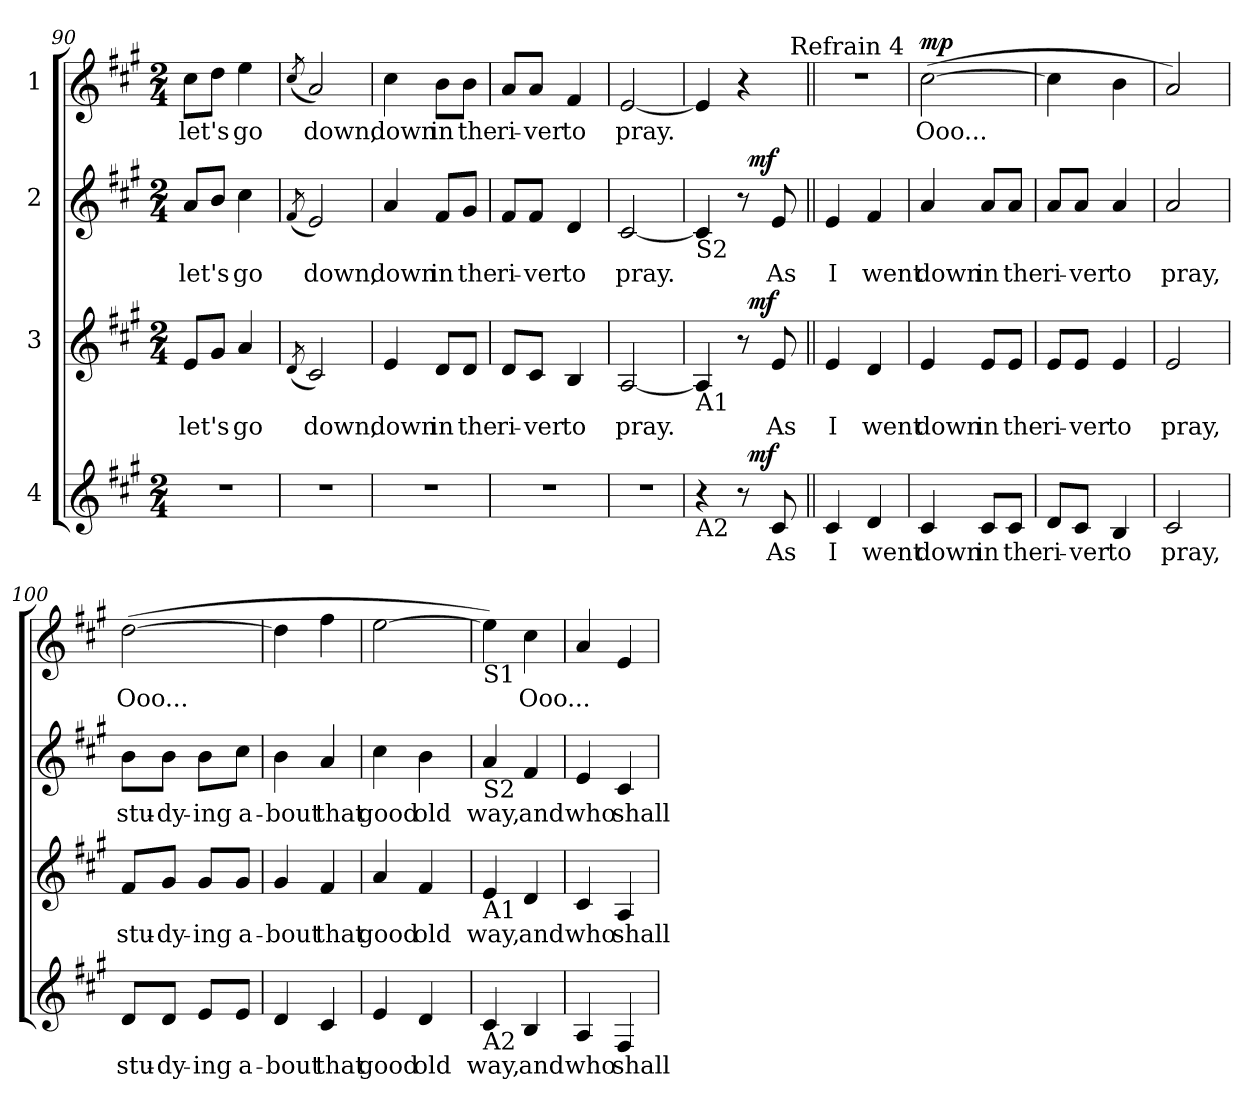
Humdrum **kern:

**kern	**text	**dynam	**kern	**text	**dynam	**kern	**text	**dynam	**kern	**text	**dynam
*part4	*part4	*part4	*part3	*part3	*part3	*part2	*part2	*part2	*part1	*part1	*part1
*staff4	*staff4	*staff4	*staff3	*staff3	*staff3	*staff2	*staff2	*staff2	*staff1	*staff1	*staff1
*I"4	*	*	*I"3	*	*	*I"2	*	*	*I"1	*	*
*clefG2	*	*	*clefG2	*	*	*clefG2	*	*	*clefG2	*	*
*k[f#c#g#]	*	*	*k[f#c#g#]	*	*	*k[f#c#g#]	*	*	*k[f#c#g#]	*	*
*A:	*	*	*A:	*	*	*A:	*	*	*A:	*	*
*M2/4	*	*	*M2/4	*	*	*M2/4	*	*	*M2/4	*	*
=90	=90	=90	=90	=90	=90	=90	=90	=90	=90	=90	=90
2r	.	.	8e/L	let's	.	8a/L	let's	.	8cc#\L	let's	.
.	.	.	8g#/J	.	.	8b/J	.	.	8dd\J	.	.
.	.	.	4a/	go	.	4cc#\	go	.	4ee\	go	.
=91	=91	=91	=91	=91	=91	=91	=91	=91	=91	=91	=91
.	.	.	(8qd/	.	.	(8qf#/	.	.	(8qcc#/	.	.
2r	.	.	2c#/)	down,	.	2e/)	down,	.	2a/)	down,	.
=92	=92	=92	=92	=92	=92	=92	=92	=92	=92	=92	=92
2r	.	.	4e/	down	.	4a/	down	.	4cc#\	down	.
.	.	.	8d/L	in	.	8f#/L	in	.	8b\L	in	.
.	.	.	8d/J	the	.	8g#/J	the	.	8b\J	the	.
=93	=93	=93	=93	=93	=93	=93	=93	=93	=93	=93	=93
2r	.	.	8d/L	ri-	.	8f#/L	ri-	.	8a/L	ri-	.
.	.	.	8c#/J	-ver	.	8f#/J	-ver	.	8a/J	-ver	.
.	.	.	4B/	to	.	4d/	to	.	4f#/	to	.
=94	=94	=94	=94	=94	=94	=94	=94	=94	=94	=94	=94
2r	.	.	[2A/	pray.	.	[2c#/	pray.	.	[2e/	pray.	.
!!LO:LB:g=z
=95	=95	=95	=95	=95	=95	=95	=95	=95	=95	=95	=95
*^	*	*	*^	*	*	*^	*	*	*	*	*
!	!	!	!	!	!	!	!	!	!	!	!	!LO:TX:b:t=S1	!	!
!	!	!	!	!	!	!	!	!LO:TX:b:t=S2	!	!	!	!	!	!
!	!	!	!	!LO:TX:b:t=A1	!	!	!	!	!	!	!	!	!	!
!LO:TX:b:t=A2	!	!	!	!	!	!	!	!	!	!	!	!	!	!
*	*	*	*	*	*	*	*	*	*	*	*	*^	*	*
4r	4ryy	.	.	4A/]	4ryy	.	.	4c#/]	4ryy	.	.	4e/]	4..ryy	.	.
8r	32ryy	.	.	8r	32ryy	.	.	8r	32ryy	.	.	4r	.	.	.
!	!	!	!LO:DY:a	!	!	!	!LO:DY:a	!	!	!	!LO:DY:a	!	!	!	!
.	8..ryy	.	mf	.	8..ryy	.	mf	.	8..ryy	.	mf	.	.	.	.
8c#/	.	As	.	8e/	.	As	.	8e/	.	As	.	.	.	.	.
!	!	!	!	!	!	!	!	!	!	!	!	!	!LO:TX:a:t=Refrain 4	!	!
.	.	.	.	.	.	.	.	.	.	.	.	.	16ryy	.	.
*v	*v	*	*	*	*	*	*	*v	*v	*	*	*v	*v	*	*
*	*	*	*v	*v	*	*	*	*	*	*	*	*
=96||	=96||	=96||	=96||	=96||	=96||	=96||	=96||	=96||	=96||	=96||	=96||
4c#/	I	.	4e/	I	.	4e/	I	.	2r	.	.
4d/	went	.	4d/	went	.	4f#/	went	.	.	.	.
=97	=97	=97	=97	=97	=97	=97	=97	=97	=97	=97	=97
!	!	!	!	!	!	!	!	!	!	!	!LO:DY:a
4c#/	down	.	4e/	down	.	4a/	down	.	([2cc#\	Ooo...	mp
8c#/L	in	.	8e/L	in	.	8a/L	in	.	.	.	.
8c#/J	the	.	8e/J	the	.	8a/J	the	.	.	.	.
=98	=98	=98	=98	=98	=98	=98	=98	=98	=98	=98	=98
8d/L	ri-	.	8e/L	ri-	.	8a/L	ri-	.	4cc#\]	.	.
8c#/J	-ver	.	8e/J	-ver	.	8a/J	-ver	.	.	.	.
4B/	to	.	4e/	to	.	4a/	to	.	4b\	.	.
=99	=99	=99	=99	=99	=99	=99	=99	=99	=99	=99	=99
2c#/	pray,	.	2e/	pray,	.	2a/	pray,	.	2a/)	.	.
=100	=100	=100	=100	=100	=100	=100	=100	=100	=100	=100	=100
8d/L	stu-	.	8f#/L	stu-	.	8b\L	stu-	.	([2dd\	Ooo...	.
8d/J	-dy-	.	8g#/J	-dy-	.	8b\J	-dy-	.	.	.	.
8e/L	-ing	.	8g#/L	-ing	.	8b\L	-ing	.	.	.	.
8e/J	a-	.	8g#/J	a-	.	8cc#\J	a-	.	.	.	.
=101	=101	=101	=101	=101	=101	=101	=101	=101	=101	=101	=101
4d/	-bout	.	4g#/	-bout	.	4b\	-bout	.	4dd\]	.	.
4c#/	that	.	4f#/	that	.	4a/	that	.	4ff#\	.	.
=102	=102	=102	=102	=102	=102	=102	=102	=102	=102	=102	=102
4e/	good	.	4a/	good	.	4cc#\	good	.	[2ee\	.	.
4d/	old	.	4f#/	old	.	4b\	old	.	.	.	.
!!LO:PB:g=z
=103	=103	=103	=103	=103	=103	=103	=103	=103	=103	=103	=103
!	!	!	!	!	!	!	!	!	!LO:TX:b:t=S1	!	!
!	!	!	!	!	!	!LO:TX:b:t=S2	!	!	!	!	!
!	!	!	!LO:TX:b:t=A1	!	!	!	!	!	!	!	!
!LO:TX:b:t=A2	!	!	!	!	!	!	!	!	!	!	!
4c#/	way,	.	4e/	way,	.	4a/	way,	.	4ee\])	.	.
4B/	and	.	4d/	and	.	4f#/	and	.	4cc#\	Ooo...	.
=104	=104	=104	=104	=104	=104	=104	=104	=104	=104	=104	=104
4A/	who	.	4c#/	who	.	4e/	who	.	4a/	.	.
4F#/	shall	.	4A/	shall	.	4c#/	shall	.	4e/	.	.
=	=	=	=	=	=	=	=	=	=	=	=
*-	*-	*-	*-	*-	*-	*-	*-	*-	*-	*-	*-
